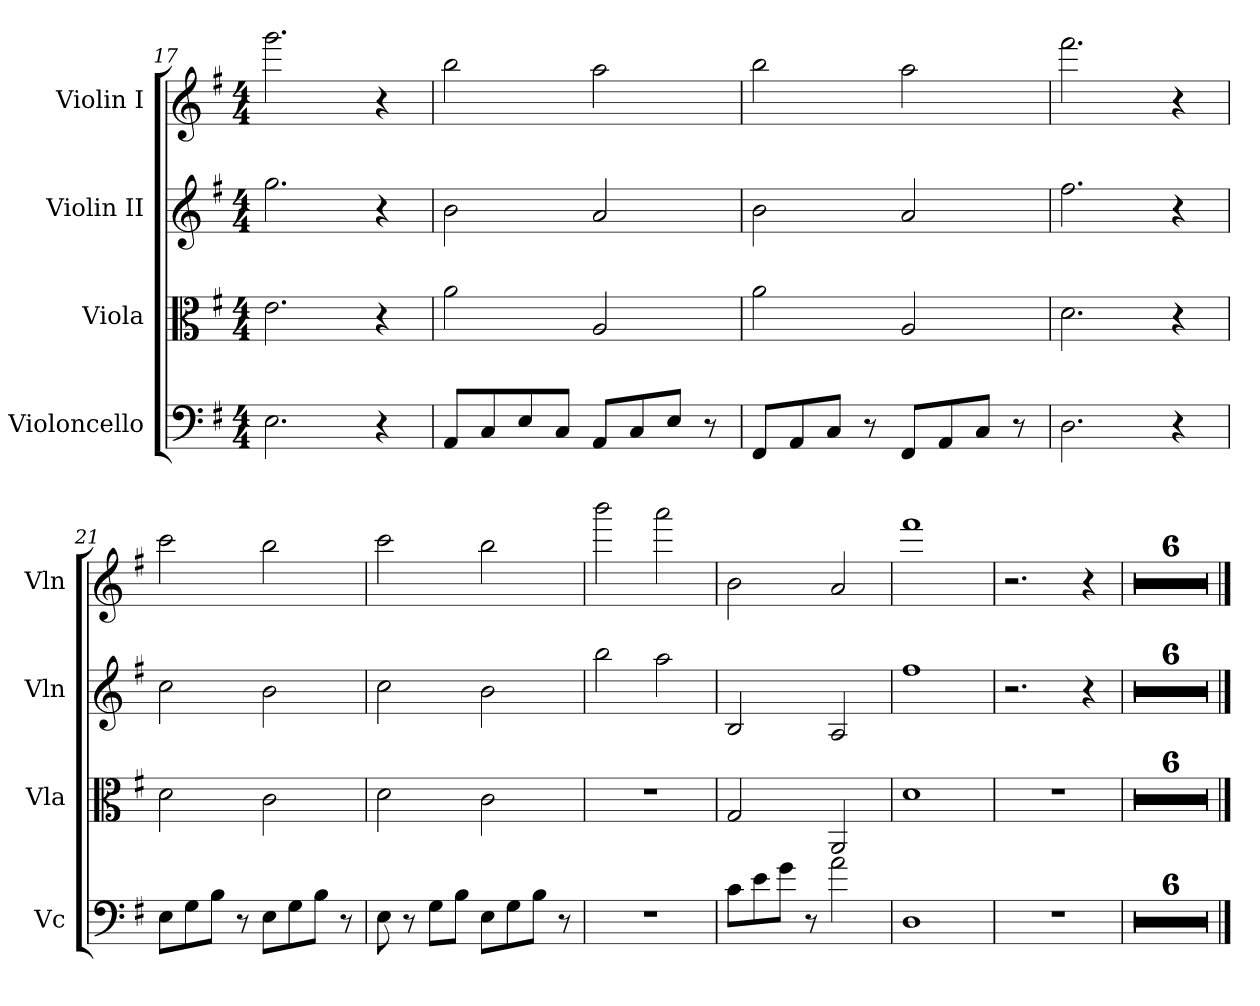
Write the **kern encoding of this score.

**kern	**kern	**kern	**kern
*part4	*part3	*part2	*part1
*staff4	*staff3	*staff2	*staff1
*I"Violoncello	*I"Viola	*I"Violin II	*I"Violin I
*I'Vc	*I'Vla	*I'Vln	*I'Vln
*clefF4	*clefC3	*clefG2	*clefG2
*k[f#]	*k[f#]	*k[f#]	*k[f#]
*M4/4	*M4/4	*M4/4	*M4/4
=17	=17	=17	=17
2.E\	2.e\	2.gg\	2.ggg\
4r	4r	4r	4r
=18	=18	=18	=18
8AA/L	2a\	2b\	2bb\
8C/	.	.	.
8E/	.	.	.
8C/J	.	.	.
8AA/L	2A/	2a/	2aa\
8C/	.	.	.
8E/J	.	.	.
8r	.	.	.
=19	=19	=19	=19
8FF#/L	2a\	2b\	2bb\
8AA/	.	.	.
8C/J	.	.	.
8r	.	.	.
8FF#/L	2A/	2a/	2aa\
8AA/	.	.	.
8C/J	.	.	.
8r	.	.	.
=20	=20	=20	=20
2.D\	2.d\	2.ff#\	2.fff#\
4r	4r	4r	4r
=21	=21	=21	=21
8E\L	2d\	2cc\	2ccc\
8G\	.	.	.
8B\J	.	.	.
8r	.	.	.
8E\L	2c\	2b\	2bb\
8G\	.	.	.
8B\J	.	.	.
8r	.	.	.
!!LO:LB:g=z
=22	=22	=22	=22
8E\	2d\	2cc\	2ccc\
8r	.	.	.
8G\L	.	.	.
8B\J	.	.	.
8E\L	2c\	2b\	2bb\
8G\	.	.	.
8B\J	.	.	.
8r	.	.	.
=23	=23	=23	=23
1r	1r	2bb\	2bbb\
.	.	2aa\	2aaa\
=24	=24	=24	=24
8c\L	2G/	2B/	2b\
8e\	.	.	.
8g\J	.	.	.
8r	.	.	.
2a\	2AA/	2A/	2a/
=25	=25	=25	=25
1D	1d	1ff#	1fff#
=26	=26	=26	=26
1r	1r	2.r	2.r
.	.	4r	4r
=27	=27	=27	=27
1r	1r	1r	1r
=28	=28	=28	=28
1r	1r	1r	1r
=29	=29	=29	=29
1r	1r	1r	1r
=30	=30	=30	=30
1r	1r	1r	1r
=31	=31	=31	=31
1r	1r	1r	1r
=32	=32	=32	=32
1r	1r	1r	1r
==	==	==	==
*-	*-	*-	*-
